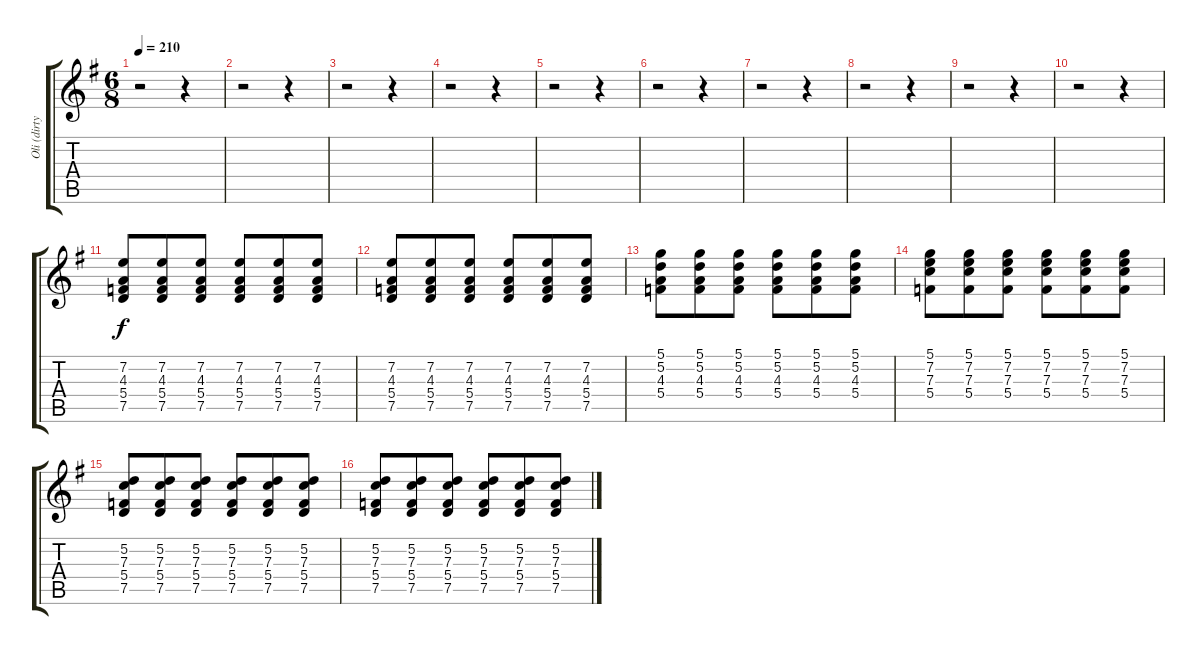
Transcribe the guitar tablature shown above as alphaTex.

\track ("Oli (dirty clean)" "Oli (dirty") {instrument overdrivenguitar}
\staff {score tabs}
\tuning (D4 A3 F3 C3 G2 D2) {hide}
\ts (6 8)
\tempo 210
\clef g2
\ks g
r.2{dy f} r.4 |
r.2 r.4 |
r.2 r.4 |
r.2 r.4 |
r.2 r.4 |
r.2 r.4 |
r.2 r.4 |
r.2 r.4 |
r.2 r.4 |
r.2 r.4 |
(7.2 4.3 5.4 7.5).8 (7.2 4.3 5.4 7.5).8 (7.2 4.3 5.4 7.5).8 (7.2 4.3 5.4 7.5).8 (7.2 4.3 5.4 7.5).8 (7.2 4.3 5.4 7.5).8 |
(7.2 4.3 5.4 7.5).8 (7.2 4.3 5.4 7.5).8 (7.2 4.3 5.4 7.5).8 (7.2 4.3 5.4 7.5).8 (7.2 4.3 5.4 7.5).8 (7.2 4.3 5.4 7.5).8 |
(5.1 5.2 4.3 5.4).8 (5.1 5.2 4.3 5.4).8 (5.1 5.2 4.3 5.4).8 (5.1 5.2 4.3 5.4).8 (5.1 5.2 4.3 5.4).8 (5.1 5.2 4.3 5.4).8 |
(5.1 7.2 7.3 5.4).8 (5.1 7.2 7.3 5.4).8 (5.1 7.2 7.3 5.4).8 (5.1 7.2 7.3 5.4).8 (5.1 7.2 7.3 5.4).8 (5.1 7.2 7.3 5.4).8 |
(5.2 7.3 5.4 7.5).8 (5.2 7.3 5.4 7.5).8 (5.2 7.3 5.4 7.5).8 (5.2 7.3 5.4 7.5).8 (5.2 7.3 5.4 7.5).8 (5.2 7.3 5.4 7.5).8 |
(5.2 7.3 5.4 7.5).8 (5.2 7.3 5.4 7.5).8 (5.2 7.3 5.4 7.5).8 (5.2 7.3 5.4 7.5).8 (5.2 7.3 5.4 7.5).8 (5.2 7.3 5.4 7.5).8
